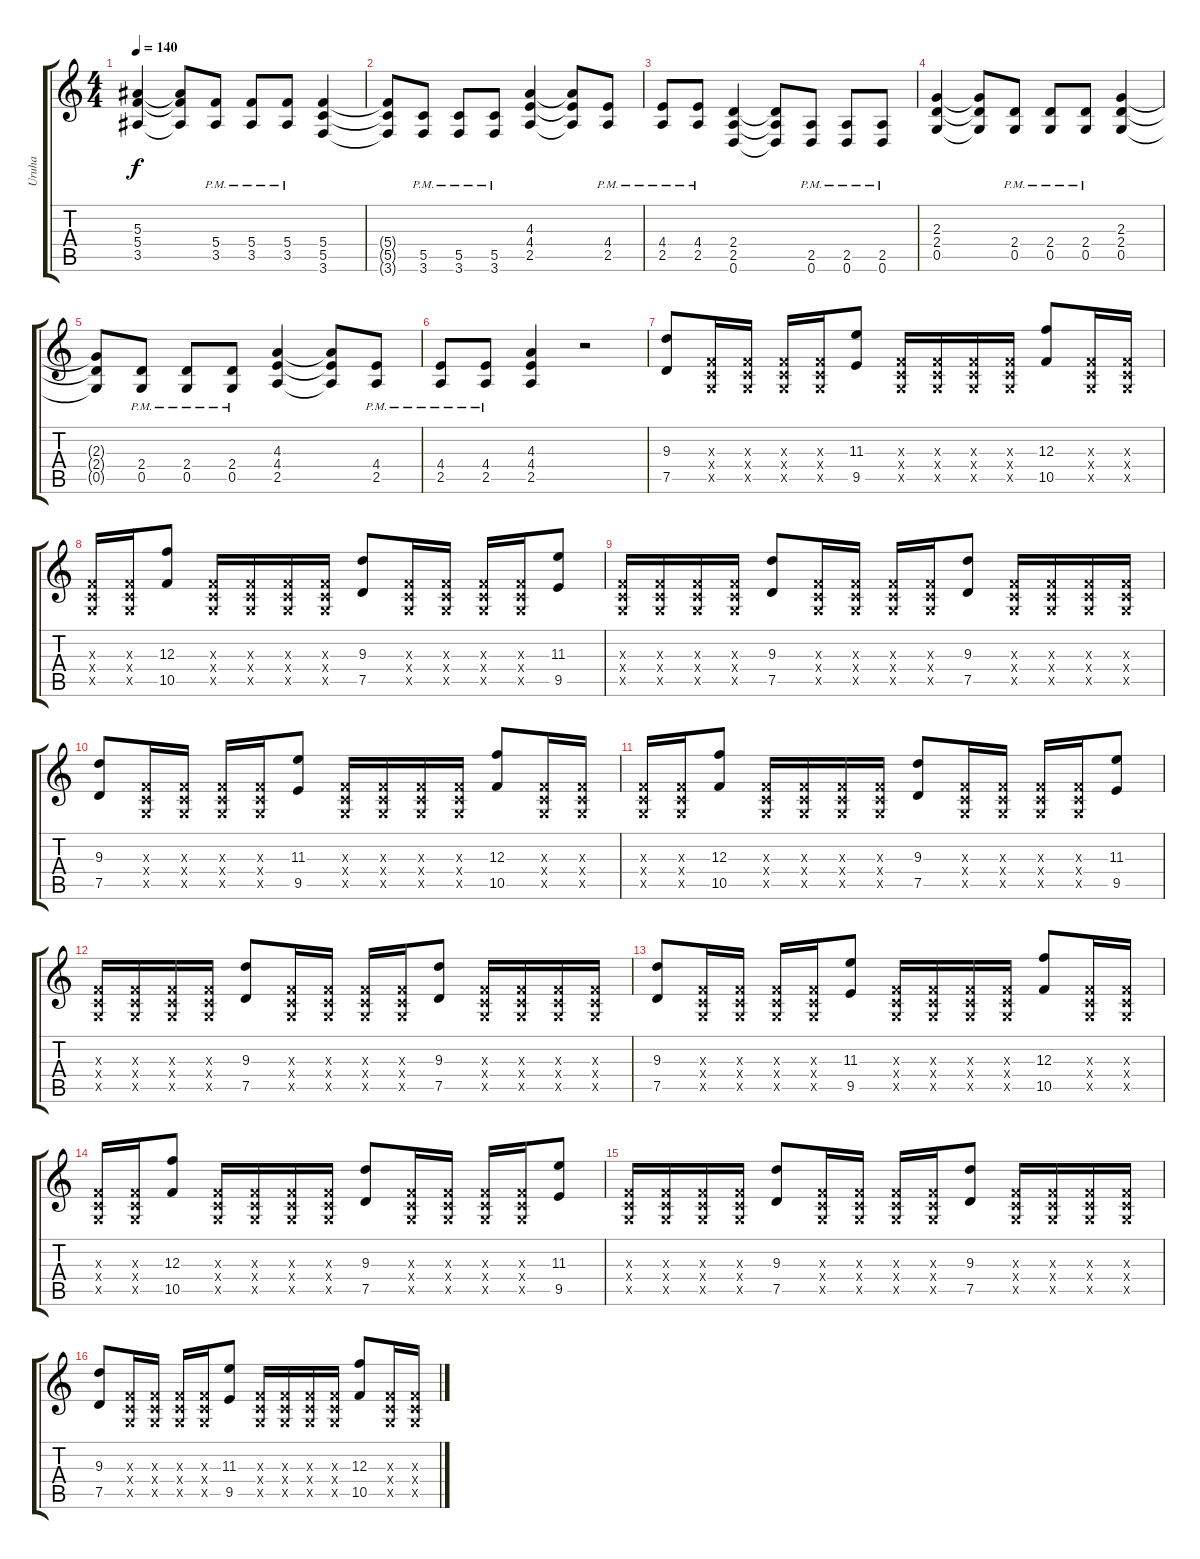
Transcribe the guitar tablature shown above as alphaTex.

\track ("Uruha" "Uruha") {instrument distortionguitar}
\staff {score tabs}
\tuning (D4 A3 F3 C3 G2 D2) {hide}
\ts (4 4)
\tempo 140
\clef g2
\ks c
(5.3 5.4 3.5).4{dy f} (5.3{t} 5.4{t} 3.5{t}).8 (5.4{pm} 3.5{pm}).8 (5.4{pm} 3.5{pm}).8 (5.4{pm} 3.5{pm}).8 (5.4 5.5 3.6).4 |
(5.4{t} 5.5{t} 3.6{t}).8 (5.5{pm} 3.6{pm}).8 (5.5{pm} 3.6{pm}).8 (5.5{pm} 3.6{pm}).8 (4.3 4.4 2.5).4 (4.3{t} 4.4{t} 2.5{t}).8 (4.4{pm} 2.5{pm}).8 |
(4.4{pm} 2.5{pm}).8 (4.4{pm} 2.5{pm}).8 (2.4 2.5 0.6).4 (2.4{t} 2.5{t} 0.6{t}).8 (2.5{pm} 0.6{pm}).8 (2.5{pm} 0.6{pm}).8 (2.5{pm} 0.6{pm}).8 |
(2.3 2.4 0.5).4 (2.3{t} 2.4{t} 0.5{t}).8 (2.4{pm} 0.5{pm}).8 (2.4{pm} 0.5{pm}).8 (2.4{pm} 0.5{pm}).8 (2.3 2.4 0.5).4 |
(2.3{t} 2.4{t} 0.5{t}).8 (2.4{pm} 0.5{pm}).8 (2.4{pm} 0.5{pm}).8 (2.4{pm} 0.5{pm}).8 (4.3 4.4 2.5).4 (4.3{t} 4.4{t} 2.5{t}).8 (4.4{pm} 2.5{pm}).8 |
(4.4{pm} 2.5{pm}).8 (4.4{pm} 2.5{pm}).8 (4.3 4.4 2.5).4 r.2 |
(9.3 7.5).8 (0.3{x} 0.4{x} 0.5{x}).16 (0.3{x} 0.4{x} 0.5{x}).16 (0.3{x} 0.4{x} 0.5{x}).16 (0.3{x} 0.4{x} 0.5{x}).16 (11.3 9.5).8 (0.3{x} 0.4{x} 0.5{x}).16 (0.3{x} 0.4{x} 0.5{x}).16 (0.3{x} 0.4{x} 0.5{x}).16 (0.3{x} 0.4{x} 0.5{x}).16 (12.3 10.5).8 (0.3{x} 0.4{x} 0.5{x}).16 (0.3{x} 0.4{x} 0.5{x}).16 |
(0.3{x} 0.4{x} 0.5{x}).16 (0.3{x} 0.4{x} 0.5{x}).16 (12.3 10.5).8 (0.3{x} 0.4{x} 0.5{x}).16 (0.3{x} 0.4{x} 0.5{x}).16 (0.3{x} 0.4{x} 0.5{x}).16 (0.3{x} 0.4{x} 0.5{x}).16 (9.3 7.5).8 (0.3{x} 0.4{x} 0.5{x}).16 (0.3{x} 0.4{x} 0.5{x}).16 (0.3{x} 0.4{x} 0.5{x}).16 (0.3{x} 0.4{x} 0.5{x}).16 (11.3 9.5).8 |
(0.3{x} 0.4{x} 0.5{x}).16 (0.3{x} 0.4{x} 0.5{x}).16 (0.3{x} 0.4{x} 0.5{x}).16 (0.3{x} 0.4{x} 0.5{x}).16 (9.3 7.5).8 (0.3{x} 0.4{x} 0.5{x}).16 (0.3{x} 0.4{x} 0.5{x}).16 (0.3{x} 0.4{x} 0.5{x}).16 (0.3{x} 0.4{x} 0.5{x}).16 (9.3 7.5).8 (0.3{x} 0.4{x} 0.5{x}).16 (0.3{x} 0.4{x} 0.5{x}).16 (0.3{x} 0.4{x} 0.5{x}).16 (0.3{x} 0.4{x} 0.5{x}).16 |
(9.3 7.5).8 (0.3{x} 0.4{x} 0.5{x}).16 (0.3{x} 0.4{x} 0.5{x}).16 (0.3{x} 0.4{x} 0.5{x}).16 (0.3{x} 0.4{x} 0.5{x}).16 (11.3 9.5).8 (0.3{x} 0.4{x} 0.5{x}).16 (0.3{x} 0.4{x} 0.5{x}).16 (0.3{x} 0.4{x} 0.5{x}).16 (0.3{x} 0.4{x} 0.5{x}).16 (12.3 10.5).8 (0.3{x} 0.4{x} 0.5{x}).16 (0.3{x} 0.4{x} 0.5{x}).16 |
(0.3{x} 0.4{x} 0.5{x}).16 (0.3{x} 0.4{x} 0.5{x}).16 (12.3 10.5).8 (0.3{x} 0.4{x} 0.5{x}).16 (0.3{x} 0.4{x} 0.5{x}).16 (0.3{x} 0.4{x} 0.5{x}).16 (0.3{x} 0.4{x} 0.5{x}).16 (9.3 7.5).8 (0.3{x} 0.4{x} 0.5{x}).16 (0.3{x} 0.4{x} 0.5{x}).16 (0.3{x} 0.4{x} 0.5{x}).16 (0.3{x} 0.4{x} 0.5{x}).16 (11.3 9.5).8 |
(0.3{x} 0.4{x} 0.5{x}).16 (0.3{x} 0.4{x} 0.5{x}).16 (0.3{x} 0.4{x} 0.5{x}).16 (0.3{x} 0.4{x} 0.5{x}).16 (9.3 7.5).8 (0.3{x} 0.4{x} 0.5{x}).16 (0.3{x} 0.4{x} 0.5{x}).16 (0.3{x} 0.4{x} 0.5{x}).16 (0.3{x} 0.4{x} 0.5{x}).16 (9.3 7.5).8 (0.3{x} 0.4{x} 0.5{x}).16 (0.3{x} 0.4{x} 0.5{x}).16 (0.3{x} 0.4{x} 0.5{x}).16 (0.3{x} 0.4{x} 0.5{x}).16 |
(9.3 7.5).8 (0.3{x} 0.4{x} 0.5{x}).16 (0.3{x} 0.4{x} 0.5{x}).16 (0.3{x} 0.4{x} 0.5{x}).16 (0.3{x} 0.4{x} 0.5{x}).16 (11.3 9.5).8 (0.3{x} 0.4{x} 0.5{x}).16 (0.3{x} 0.4{x} 0.5{x}).16 (0.3{x} 0.4{x} 0.5{x}).16 (0.3{x} 0.4{x} 0.5{x}).16 (12.3 10.5).8 (0.3{x} 0.4{x} 0.5{x}).16 (0.3{x} 0.4{x} 0.5{x}).16 |
(0.3{x} 0.4{x} 0.5{x}).16 (0.3{x} 0.4{x} 0.5{x}).16 (12.3 10.5).8 (0.3{x} 0.4{x} 0.5{x}).16 (0.3{x} 0.4{x} 0.5{x}).16 (0.3{x} 0.4{x} 0.5{x}).16 (0.3{x} 0.4{x} 0.5{x}).16 (9.3 7.5).8 (0.3{x} 0.4{x} 0.5{x}).16 (0.3{x} 0.4{x} 0.5{x}).16 (0.3{x} 0.4{x} 0.5{x}).16 (0.3{x} 0.4{x} 0.5{x}).16 (11.3 9.5).8 |
(0.3{x} 0.4{x} 0.5{x}).16 (0.3{x} 0.4{x} 0.5{x}).16 (0.3{x} 0.4{x} 0.5{x}).16 (0.3{x} 0.4{x} 0.5{x}).16 (9.3 7.5).8 (0.3{x} 0.4{x} 0.5{x}).16 (0.3{x} 0.4{x} 0.5{x}).16 (0.3{x} 0.4{x} 0.5{x}).16 (0.3{x} 0.4{x} 0.5{x}).16 (9.3 7.5).8 (0.3{x} 0.4{x} 0.5{x}).16 (0.3{x} 0.4{x} 0.5{x}).16 (0.3{x} 0.4{x} 0.5{x}).16 (0.3{x} 0.4{x} 0.5{x}).16 |
(9.3 7.5).8 (0.3{x} 0.4{x} 0.5{x}).16 (0.3{x} 0.4{x} 0.5{x}).16 (0.3{x} 0.4{x} 0.5{x}).16 (0.3{x} 0.4{x} 0.5{x}).16 (11.3 9.5).8 (0.3{x} 0.4{x} 0.5{x}).16 (0.3{x} 0.4{x} 0.5{x}).16 (0.3{x} 0.4{x} 0.5{x}).16 (0.3{x} 0.4{x} 0.5{x}).16 (12.3 10.5).8 (0.3{x} 0.4{x} 0.5{x}).16 (0.3{x} 0.4{x} 0.5{x}).16
